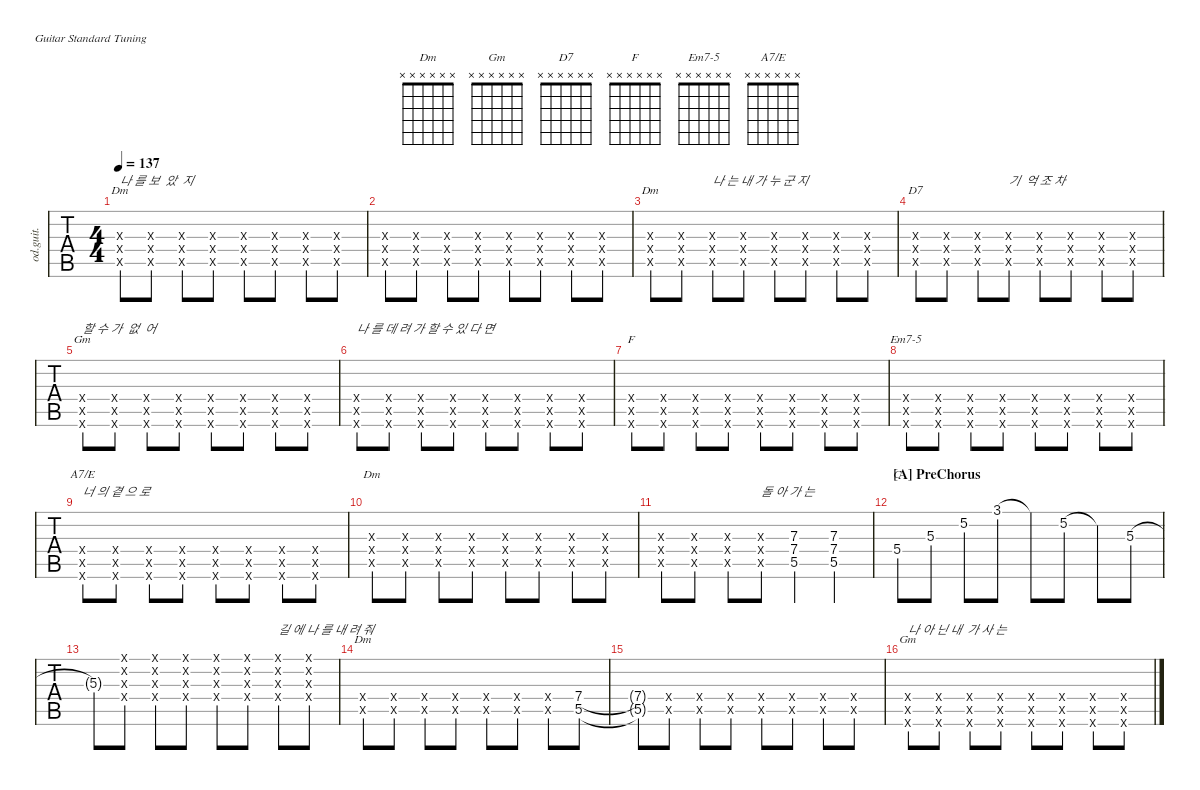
\defaultSystemsLayout 4
\hideDynamics
\bracketExtendMode nobrackets
\track ("Guitar3" "od.guit.") {instrument overdrivenguitar}
\staff {tabs}
\tuning (E4 B3 G3 D3 A2 E2)
\chord ("Dm" x x x x x x)
\chord ("Gm" x x x x x x)
\chord ("D7" x x x x x x)
\chord ("F" x x x x x x)
\chord ("Em7-5" x x x x x x)
\chord ("A7/E" x x x x x x)
\chord ("C" x x x 5 x x) {showdiagram false showfingering false}
\ts (4 4)
\tempo 137
\clef g2
\ks f
(5.5{x acc forcenatural} 7.4{x acc forcenatural} 7.3{x acc forcenatural}).8{ch "Dm" txt "나 를 보  았  지" dy mf} (5.5{x acc forcenatural} 7.4{x acc forcenatural} 7.3{x acc forcenatural}).8 (5.5{x acc forcenatural} 7.4{x acc forcenatural} 7.3{x acc forcenatural}).8 (5.5{x acc forcenatural} 7.4{x acc forcenatural} 7.3{x acc forcenatural}).8 (5.5{x acc forcenatural} 7.4{x acc forcenatural} 7.3{x acc forcenatural}).8 (5.5{x acc forcenatural} 7.4{x acc forcenatural} 7.3{x acc forcenatural}).8 (5.5{x acc forcenatural} 7.4{x acc forcenatural} 7.3{x acc forcenatural}).8 (5.5{x acc forcenatural} 7.4{x acc forcenatural} 7.3{x acc forcenatural}).8 |
(5.5{x acc forcenatural} 7.4{x acc forcenatural} 7.3{x acc forcenatural}).8 (5.5{x acc forcenatural} 7.4{x acc forcenatural} 7.3{x acc forcenatural}).8 (5.5{x acc forcenatural} 7.4{x acc forcenatural} 7.3{x acc forcenatural}).8 (5.5{x acc forcenatural} 7.4{x acc forcenatural} 7.3{x acc forcenatural}).8 (5.5{x acc forcenatural} 7.4{x acc forcenatural} 7.3{x acc forcenatural}).8 (5.5{x acc forcenatural} 7.4{x acc forcenatural} 7.3{x acc forcenatural}).8 (5.5{x acc forcenatural} 7.4{x acc forcenatural} 7.3{x acc forcenatural}).8 (5.5{x acc forcenatural} 7.4{x acc forcenatural} 7.3{x acc forcenatural}).8 |
(5.5{x acc forcenatural} 7.4{x acc forcenatural} 7.3{x acc forcenatural}).8{ch "Dm"} (5.5{x acc forcenatural} 7.4{x acc forcenatural} 7.3{x acc forcenatural}).8 (5.5{x acc forcenatural} 7.4{x acc forcenatural} 7.3{x acc forcenatural}).8{txt "나 는 내 가 누 군 지"} (5.5{x acc forcenatural} 7.4{x acc forcenatural} 7.3{x acc forcenatural}).8 (5.5{x acc forcenatural} 7.4{x acc forcenatural} 7.3{x acc forcenatural}).8 (5.5{x acc forcenatural} 7.4{x acc forcenatural} 7.3{x acc forcenatural}).8 (5.5{x acc forcenatural} 7.4{x acc forcenatural} 7.3{x acc forcenatural}).8 (5.5{x acc forcenatural} 7.4{x acc forcenatural} 7.3{x acc forcenatural}).8 |
(5.5{x acc forcenatural} 7.4{x acc forcenatural} 7.3{x acc forcenatural}).8{ch "D7"} (5.5{x acc forcenatural} 7.4{x acc forcenatural} 7.3{x acc forcenatural}).8 (5.5{x acc forcenatural} 7.4{x acc forcenatural} 7.3{x acc forcenatural}).8 (5.5{x acc forcenatural} 7.4{x acc forcenatural} 7.3{x acc forcenatural}).8{txt "기  억 조 차"} (5.5{x acc forcenatural} 7.4{x acc forcenatural} 7.3{x acc forcenatural}).8 (5.5{x acc forcenatural} 7.4{x acc forcenatural} 7.3{x acc forcenatural}).8 (5.5{x acc forcenatural} 7.4{x acc forcenatural} 7.3{x acc forcenatural}).8 (5.5{x acc forcenatural} 7.4{x acc forcenatural} 7.3{x acc forcenatural}).8 |
(3.6{x acc forcenatural} 5.5{x acc forcenatural} 5.4{x acc forcenatural}).8{ch "Gm" txt "할 수 가  없  어"} (3.6{x acc forcenatural} 5.5{x acc forcenatural} 5.4{x acc forcenatural}).8 (3.6{x acc forcenatural} 5.5{x acc forcenatural} 5.4{x acc forcenatural}).8 (3.6{x acc forcenatural} 5.5{x acc forcenatural} 5.4{x acc forcenatural}).8 (3.6{x acc forcenatural} 5.5{x acc forcenatural} 5.4{x acc forcenatural}).8 (3.6{x acc forcenatural} 5.5{x acc forcenatural} 5.4{x acc forcenatural}).8 (3.6{x acc forcenatural} 5.5{x acc forcenatural} 5.4{x acc forcenatural}).8 (3.6{x acc forcenatural} 5.5{x acc forcenatural} 5.4{x acc forcenatural}).8 |
(3.6{x acc forcenatural} 5.5{x acc forcenatural} 5.4{x acc forcenatural}).8{txt "나 를 데 려 가 할 수 있 다 면 "} (3.6{x acc forcenatural} 5.5{x acc forcenatural} 5.4{x acc forcenatural}).8 (3.6{x acc forcenatural} 5.5{x acc forcenatural} 5.4{x acc forcenatural}).8 (3.6{x acc forcenatural} 5.5{x acc forcenatural} 5.4{x acc forcenatural}).8 (3.6{x acc forcenatural} 5.5{x acc forcenatural} 5.4{x acc forcenatural}).8 (3.6{x acc forcenatural} 5.5{x acc forcenatural} 5.4{x acc forcenatural}).8 (3.6{x acc forcenatural} 5.5{x acc forcenatural} 5.4{x acc forcenatural}).8 (3.6{x acc forcenatural} 5.5{x acc forcenatural} 5.4{x acc forcenatural}).8 |
(1.6{x acc forcenatural} 3.5{x acc forcenatural} 3.4{x acc forcenatural}).8{ch "F"} (1.6{x acc forcenatural} 3.5{x acc forcenatural} 3.4{x acc forcenatural}).8 (1.6{x acc forcenatural} 3.5{x acc forcenatural} 3.4{x acc forcenatural}).8 (1.6{x acc forcenatural} 3.5{x acc forcenatural} 3.4{x acc forcenatural}).8 (1.6{x acc forcenatural} 3.5{x acc forcenatural} 3.4{x acc forcenatural}).8 (1.6{x acc forcenatural} 3.5{x acc forcenatural} 3.4{x acc forcenatural}).8 (1.6{x acc forcenatural} 3.5{x acc forcenatural} 3.4{x acc forcenatural}).8 (1.6{x acc forcenatural} 3.5{x acc forcenatural} 3.4{x acc forcenatural}).8 |
(0.6{x acc forcenatural} 1.5{x acc b} 2.4{x acc forcenatural}).8{ch "Em7-5"} (0.6{x acc forcenatural} 1.5{x acc b} 2.4{x acc forcenatural}).8 (0.6{x acc forcenatural} 1.5{x acc b} 2.4{x acc forcenatural}).8 (0.6{x acc forcenatural} 1.5{x acc b} 2.4{x acc forcenatural}).8 (0.6{x acc forcenatural} 1.5{x acc b} 2.4{x acc forcenatural}).8 (0.6{x acc forcenatural} 1.5{x acc b} 2.4{x acc forcenatural}).8 (0.6{x acc forcenatural} 1.5{x acc b} 2.4{x acc forcenatural}).8 (0.6{x acc forcenatural} 1.5{x acc b} 2.4{x acc forcenatural}).8 |
(5.6{x acc forcenatural} 7.5{x acc forcenatural} 7.4{x acc forcenatural}).8{ch "A7/E" txt "너 의 곁 으 로"} (5.6{x acc forcenatural} 7.5{x acc forcenatural} 7.4{x acc forcenatural}).8 (5.6{x acc forcenatural} 7.5{x acc forcenatural} 7.4{x acc forcenatural}).8 (5.6{x acc forcenatural} 7.5{x acc forcenatural} 7.4{x acc forcenatural}).8 (5.6{x acc forcenatural} 7.5{x acc forcenatural} 7.4{x acc forcenatural}).8 (5.6{x acc forcenatural} 7.5{x acc forcenatural} 7.4{x acc forcenatural}).8 (5.6{x acc forcenatural} 7.5{x acc forcenatural} 7.4{x acc forcenatural}).8 (5.6{x acc forcenatural} 7.5{x acc forcenatural} 7.4{x acc forcenatural}).8 |
(5.5{x acc forcenatural} 7.4{x acc forcenatural} 7.3{x acc forcenatural}).8{ch "Dm"} (5.5{x acc forcenatural} 7.4{x acc forcenatural} 7.3{x acc forcenatural}).8 (5.5{x acc forcenatural} 7.4{x acc forcenatural} 7.3{x acc forcenatural}).8 (5.5{x acc forcenatural} 7.4{x acc forcenatural} 7.3{x acc forcenatural}).8 (5.5{x acc forcenatural} 7.4{x acc forcenatural} 7.3{x acc forcenatural}).8 (5.5{x acc forcenatural} 7.4{x acc forcenatural} 7.3{x acc forcenatural}).8 (5.5{x acc forcenatural} 7.4{x acc forcenatural} 7.3{x acc forcenatural}).8 (5.5{x acc forcenatural} 7.4{x acc forcenatural} 7.3{x acc forcenatural}).8 |
(5.5{x acc forcenatural} 7.4{x acc forcenatural} 7.3{x acc forcenatural}).8 (5.5{x acc forcenatural} 7.4{x acc forcenatural} 7.3{x acc forcenatural}).8 (5.5{x acc forcenatural} 7.4{x acc forcenatural} 7.3{x acc forcenatural}).8 (5.5{x acc forcenatural} 7.4{x acc forcenatural} 7.3{x acc forcenatural}).8{txt "돌 아 가 는"} (5.5{acc forcenatural} 7.4{acc forcenatural} 7.3{acc forcenatural}).4 (5.5{acc forcenatural} 7.4{acc forcenatural} 7.3{acc forcenatural}).4 |
\section ("A" "PreChorus")
5.4{acc forcenatural}.8{ch "C"} 5.3{acc forcenatural}.8 5.2{acc forcenatural}.8 3.1{acc forcenatural}.8 3.1{t acc forcenatural}.8 5.2{acc forcenatural}.8 5.2{t acc forcenatural}.8 5.3{acc forcenatural}.8 |
5.3{t acc forcenatural}.8 (0.4{x acc forcenatural} 0.3{x acc forcenatural} 0.2{x acc forcenatural} 0.1{x acc forcenatural}).8 (0.4{x acc forcenatural} 0.3{x acc forcenatural} 0.2{x acc forcenatural} 0.1{x acc forcenatural}).8 (0.4{x acc forcenatural} 0.3{x acc forcenatural} 0.2{x acc forcenatural} 0.1{x acc forcenatural}).8 (0.4{x acc forcenatural} 0.3{x acc forcenatural} 0.2{x acc forcenatural} 0.1{x acc forcenatural}).8 (0.4{x acc forcenatural} 0.3{x acc forcenatural} 0.2{x acc forcenatural} 0.1{x acc forcenatural}).8 (0.4{x acc forcenatural} 0.3{x acc forcenatural} 0.2{x acc forcenatural} 0.1{x acc forcenatural}).8{txt "길 에 나 를 내 려 줘"} (0.4{x acc forcenatural} 0.3{x acc forcenatural} 0.2{x acc forcenatural} 0.1{x acc forcenatural}).8 |
(0.4{x acc forcenatural} 0.5{x acc forcenatural}).8{ch "Dm"} (0.4{x acc forcenatural} 0.5{x acc forcenatural}).8 (0.4{x acc forcenatural} 0.5{x acc forcenatural}).8 (0.4{x acc forcenatural} 0.5{x acc forcenatural}).8 (0.4{x acc forcenatural} 0.5{x acc forcenatural}).8 (0.4{x acc forcenatural} 0.5{x acc forcenatural}).8 (0.4{x acc forcenatural} 0.5{x acc forcenatural}).8 (7.4{acc forcenatural} 5.5{acc forcenatural}).8 |
(7.4{t acc forcenatural} 5.5{t acc forcenatural}).8 (0.4{x acc forcenatural} 0.5{x acc forcenatural}).8 (0.4{x acc forcenatural} 0.5{x acc forcenatural}).8 (0.4{x acc forcenatural} 0.5{x acc forcenatural}).8 (0.4{x acc forcenatural} 0.5{x acc forcenatural}).8 (0.4{x acc forcenatural} 0.5{x acc forcenatural}).8 (0.4{x acc forcenatural} 0.5{x acc forcenatural}).8 (0.4{x acc forcenatural} 0.5{x acc forcenatural}).8 |
(3.6{x acc forcenatural} 5.5{x acc forcenatural} 5.4{x acc forcenatural}).8{ch "Gm" txt "나 아 닌 내  가 사 는"} (3.6{x acc forcenatural} 5.5{x acc forcenatural} 5.4{x acc forcenatural}).8 (3.6{x acc forcenatural} 5.5{x acc forcenatural} 5.4{x acc forcenatural}).8 (3.6{x acc forcenatural} 5.5{x acc forcenatural} 5.4{x acc forcenatural}).8 (3.6{x acc forcenatural} 5.5{x acc forcenatural} 5.4{x acc forcenatural}).8 (3.6{x acc forcenatural} 5.5{x acc forcenatural} 5.4{x acc forcenatural}).8 (3.6{x acc forcenatural} 5.5{x acc forcenatural} 5.4{x acc forcenatural}).8 (3.6{x acc forcenatural} 5.5{x acc forcenatural} 5.4{x acc forcenatural}).8
